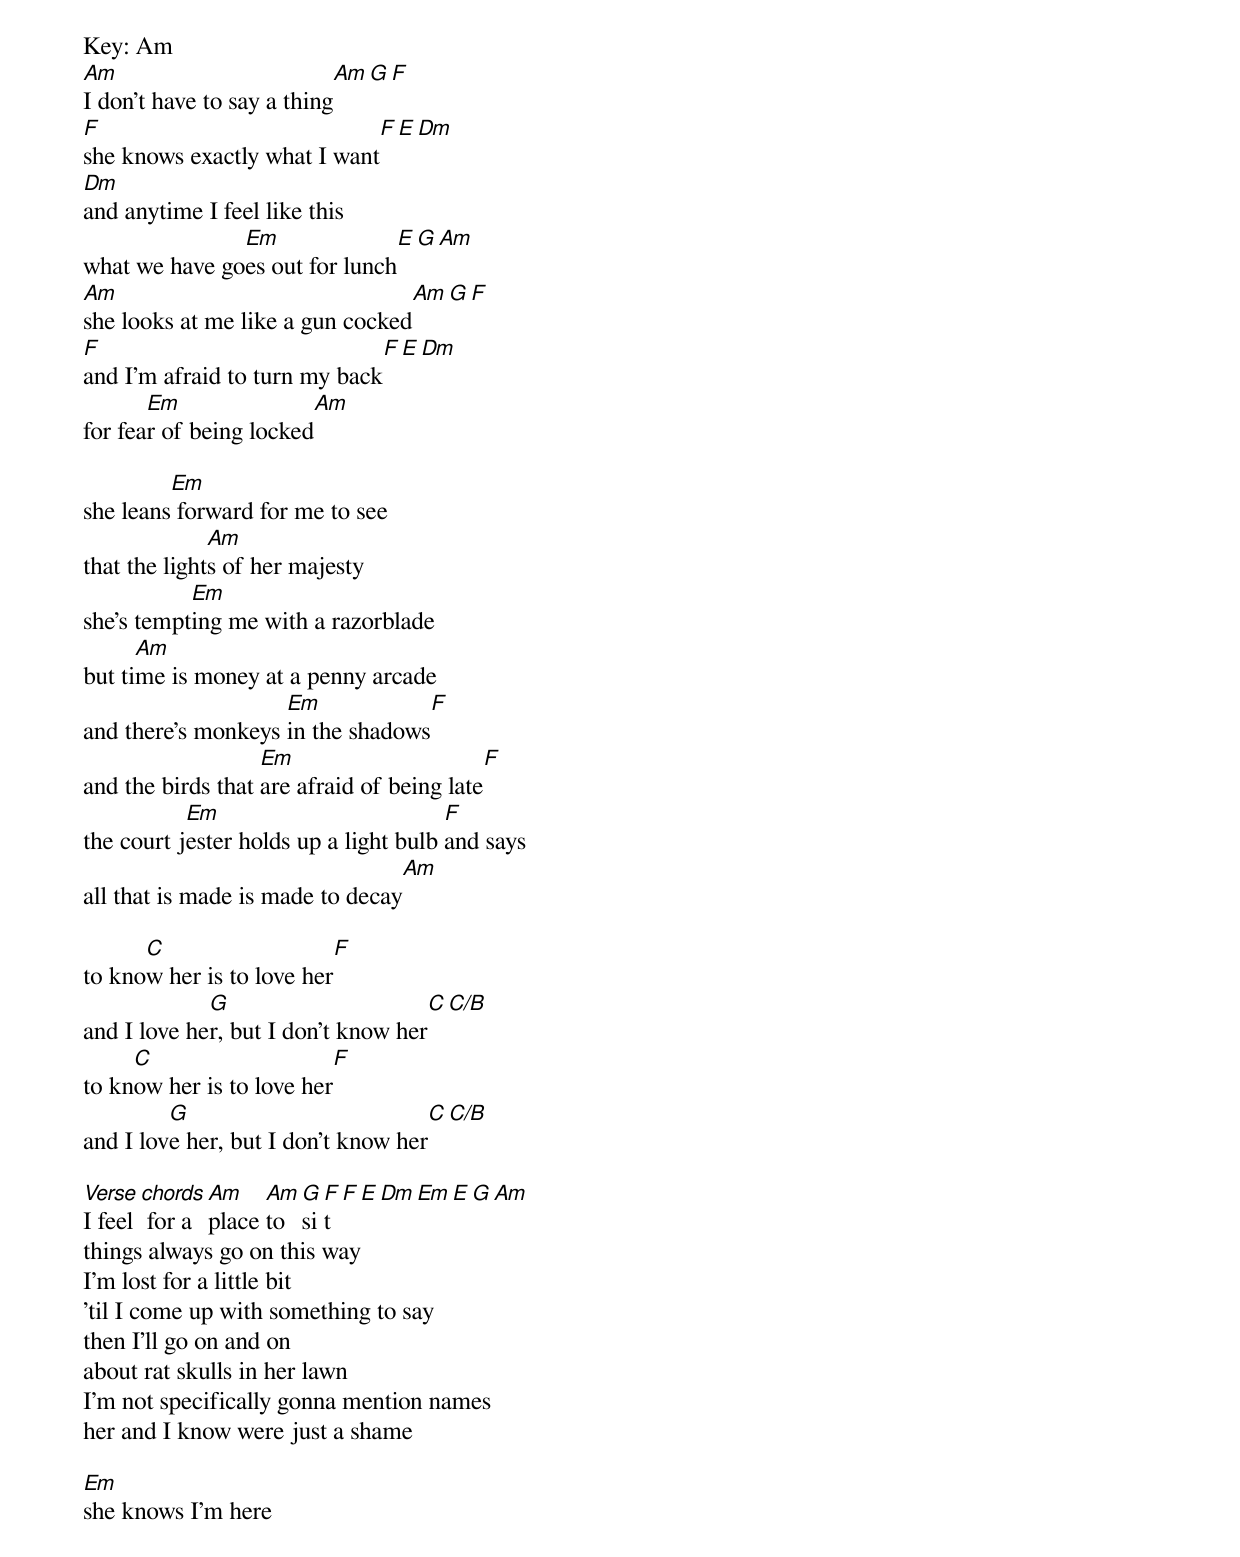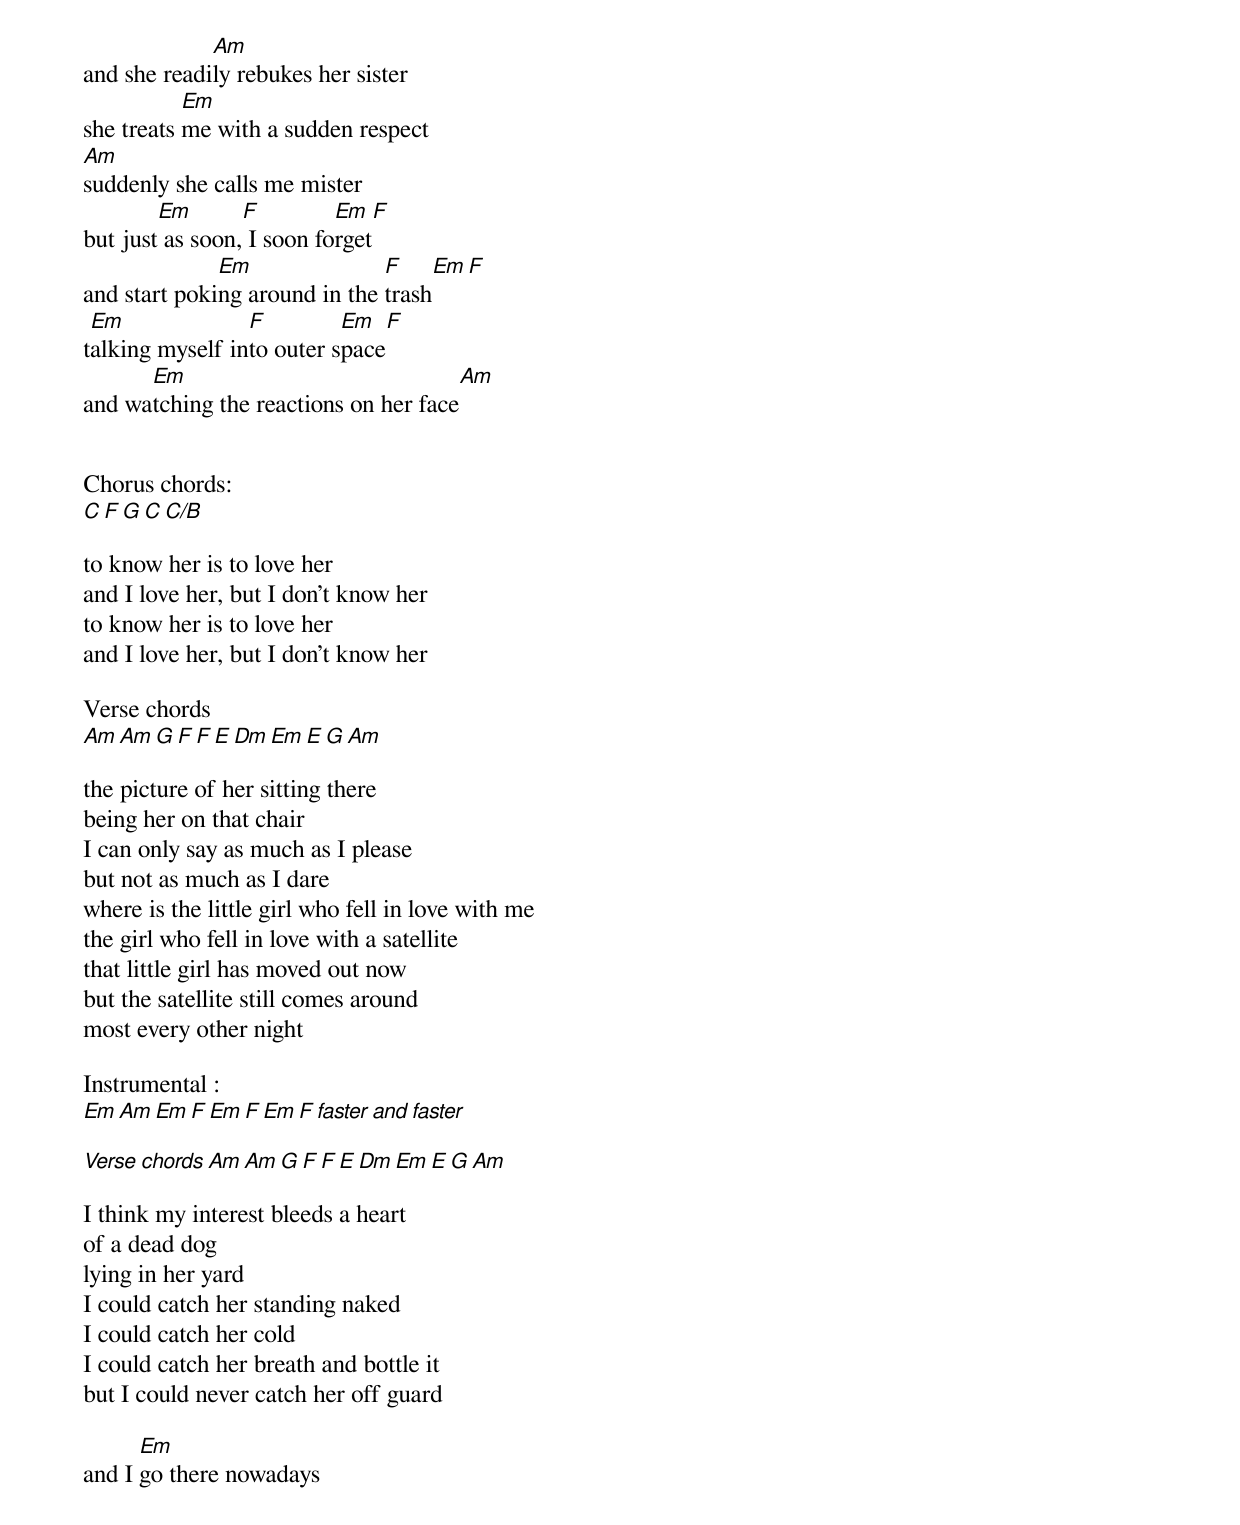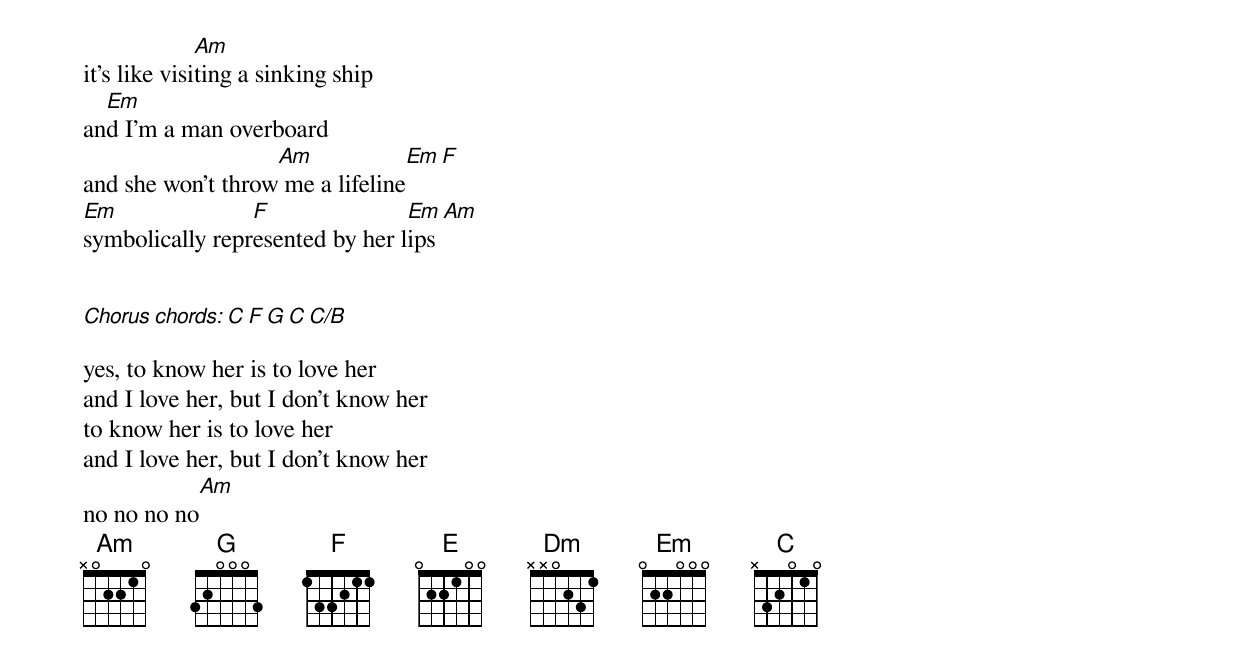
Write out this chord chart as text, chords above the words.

Key: Am
Am                                      Am  G  F
I don't have to say a thing
F                                                F  E  Dm
she knows exactly what I want
Dm
and anytime I feel like this
               Em                               E  G  Am
what we have goes out for lunch
Am                                                  Am G  F
she looks at me like a gun cocked
F                                               F  E  Dm
and I'm afraid to turn my back
       Em                 Am
for fear of being locked

         Em
she leans forward for me to see
              Am
that the lights of her majesty
           Em
she's tempting me with a razorblade
      Am
but time is money at a penny arcade
                    Em                    F
and there's monkeys in the shadows
                   Em                                   F
and the birds that are afraid of being late
           Em                          F
the court jester holds up a light bulb and says
                                            Am
all that is made is made to decay

      C                    F
to know her is to love her
             G                      C             C/B
and I love her, but I don't know her
     C                     F
to know her is to love her
         G                            C            C/B
and I love her, but I don't know her

Verse chords Am    Am G F        F   E   Dm    Em   E  G  Am
I feel for a place to sit
things always go on this way
I'm lost for a little bit
'til I come up with something to say
then I'll go on and on
about rat skulls in her lawn
I'm not specifically gonna mention names
her and I know were just a shame

Em
she knows I'm here
             Am
and she readily rebukes her sister
           Em
she treats me with a sudden respect
Am
suddenly she calls me mister
        Em       F         Em     F
but just as soon, I soon forget
              Em               F             Em      F
and start poking around in the trash
 Em              F         Em       F
talking myself into outer space
      Em                                          Am
and watching the reactions on her face


Chorus chords:
C    F    G   C   C/B

to know her is to love her
and I love her, but I don't know her
to know her is to love her
and I love her, but I don't know her

Verse chords
Am    Am G F        F   E   Dm    Em   E  G  Am

the picture of her sitting there
being her on that chair
I can only say as much as I please
but not as much as I dare
where is the little girl who fell in love with me
the girl who fell in love with a satellite
that little girl has moved out now
but the satellite still comes around
most every other night

Instrumental :
Em   Am   Em  F   Em  F Em   F faster and faster

Verse chords Am    Am G F        F   E   Dm    Em   E  G  Am

I think my interest bleeds a heart
of a dead dog
lying in her yard
I could catch her standing naked
I could catch her cold
I could catch her breath and bottle it
but I could never catch her off guard

      Em
and I go there nowadays
              Am
it's like visiting a sinking ship
  Em
and I'm a man overboard
                   Am                            Em  F
and she won't throw me a lifeline
Em               F               Em            Am
symbolically represented by her lips


Chorus chords:  C    F    G   C   C/B

yes, to know her is to love her
and I love her, but I don't know her
to know her is to love her
and I love her, but I don't know her
            Am
no no no no
